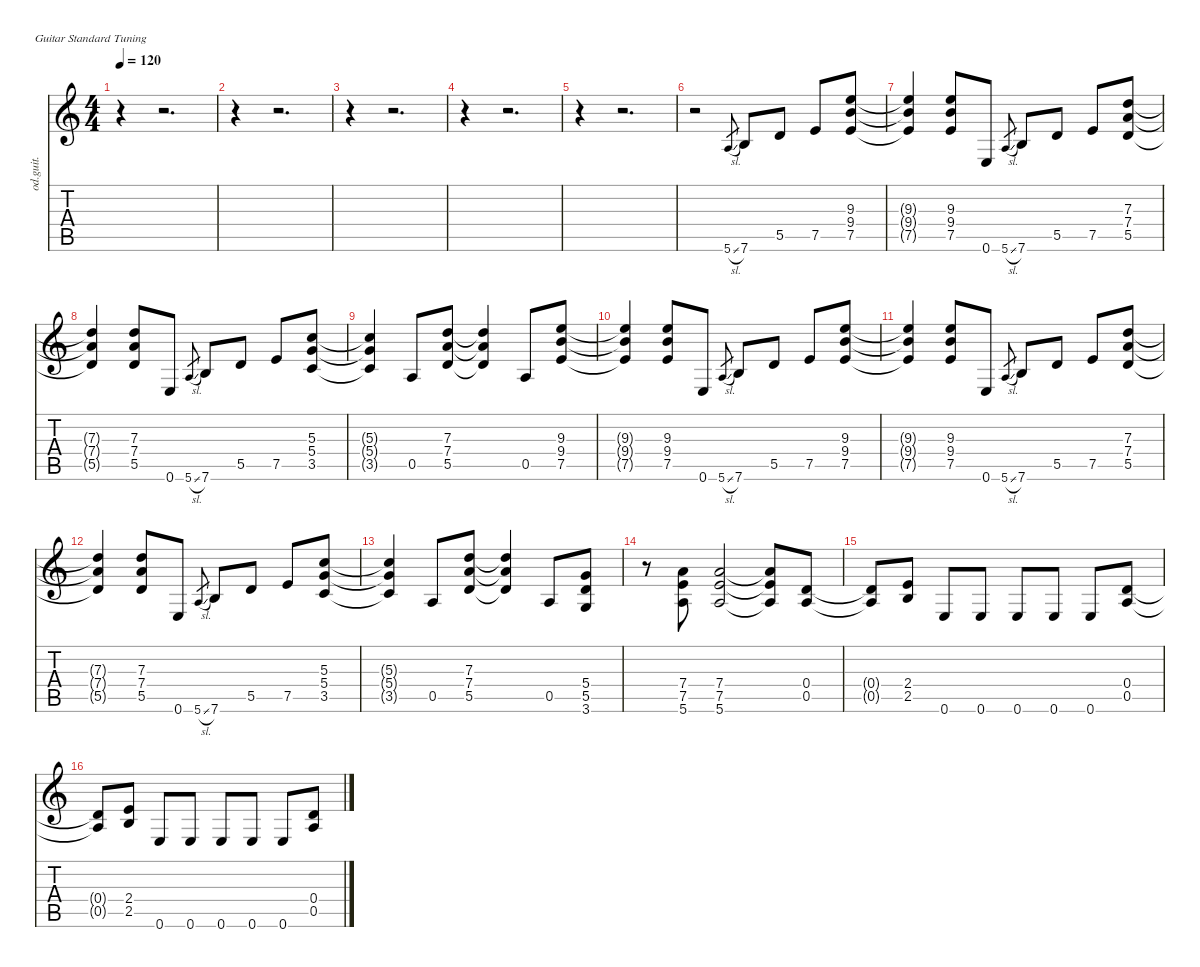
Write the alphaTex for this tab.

\defaultSystemsLayout 4
\hideDynamics
\bracketExtendMode nobrackets
\otherSystemsTrackNameOrientation horizontal
\track ("Guitar 1" "od.guit.") {instrument overdrivenguitar}
\staff {score tabs}
\tuning (E4 B3 G3 D3 A2 E2)
\ts (4 4)
\tempo 120
\clef g2
\ks c
r.4{dy mf instrument overdrivenguitar beam Down} r.2{d beam Down} |
r.4{beam Down} r.2{d beam Down} |
r.4{beam Down} r.2{d beam Down} |
r.4{beam Down} r.2{d beam Down} |
r.4{beam Down} r.2{d beam Down} |
r.2{beam Down} 5.6{sl}.8{gr beam Up} 7.6.8{dy f beam Up} 5.5.8{beam Up} 7.5.8{beam Up} (9.3 9.4 7.5).8{beam Up} |
(9.3{t} 9.4{t} 7.5{t}).4{beam Up} (9.3 9.4 7.5).8{beam Up} 0.6.8{beam Up} 5.6{sl}.8{gr dy mf beam Up} 7.6.8{dy f beam Up} 5.5.8{beam Up} 7.5.8{beam Up} (7.3 7.4 5.5).8{beam Up} |
(7.3{t} 7.4{t} 5.5{t}).4{beam Up} (7.3 7.4 5.5).8{beam Up} 0.6.8{beam Up} 5.6{sl}.8{gr dy mf beam Up} 7.6.8{dy f beam Up} 5.5.8{beam Up} 7.5.8{beam Up} (5.3 5.4 3.5).8{beam Up} |
(5.3{t} 5.4{t} 3.5{t}).4{beam Up} 0.5.8{beam Up} (7.3 7.4 5.5).8{beam Up} (7.3{t} 7.4{t} 5.5{t}).4{beam Up} 0.5.8{beam Up} (9.3 9.4 7.5).8{beam Up} |
(9.3{t} 9.4{t} 7.5{t}).4{beam Up} (9.3 9.4 7.5).8{beam Up} 0.6.8{beam Up} 5.6{sl}.8{gr dy mf beam Up} 7.6.8{dy f beam Up} 5.5.8{beam Up} 7.5.8{beam Up} (9.3 9.4 7.5).8{beam Up} |
(9.3{t} 9.4{t} 7.5{t}).4{beam Up} (9.3 9.4 7.5).8{beam Up} 0.6.8{beam Up} 5.6{sl}.8{gr dy mf beam Up} 7.6.8{dy f beam Up} 5.5.8{beam Up} 7.5.8{beam Up} (7.3 7.4 5.5).8{beam Up} |
(7.3{t} 7.4{t} 5.5{t}).4{beam Up} (7.3 7.4 5.5).8{beam Up} 0.6.8{beam Up} 5.6{sl}.8{gr dy mf beam Up} 7.6.8{dy f beam Up} 5.5.8{beam Up} 7.5.8{beam Up} (5.3 5.4 3.5).8{beam Up} |
(5.3{t} 5.4{t} 3.5{t}).4{beam Up} 0.5.8{beam Up} (7.3 7.4 5.5).8{beam Up} (7.3{t} 7.4{t} 5.5{t}).4{beam Up} 0.5.8{beam Up} (5.4 5.5 3.6).8{beam Up} |
r.8{beam Down} (7.4 7.5 5.6).8{beam Up} (7.4 7.5 5.6).2{beam Up} (7.4{t} 7.5{t} 5.6{t}).8{beam Up} (0.4 0.5).8{beam Up} |
(0.4{t} 0.5{t}).8{beam Up} (2.4 2.5).8{beam Up} 0.6.8{beam Up} 0.6.8{beam Up} 0.6.8{beam Up} 0.6.8{beam Up} 0.6.8{beam Up} (0.4 0.5).8{beam Up} |
(0.4{t} 0.5{t}).8{beam Up} (2.4 2.5).8{beam Up} 0.6.8{beam Up} 0.6.8{beam Up} 0.6.8{beam Up} 0.6.8{beam Up} 0.6.8{beam Up} (0.4 0.5).8{beam Up}
